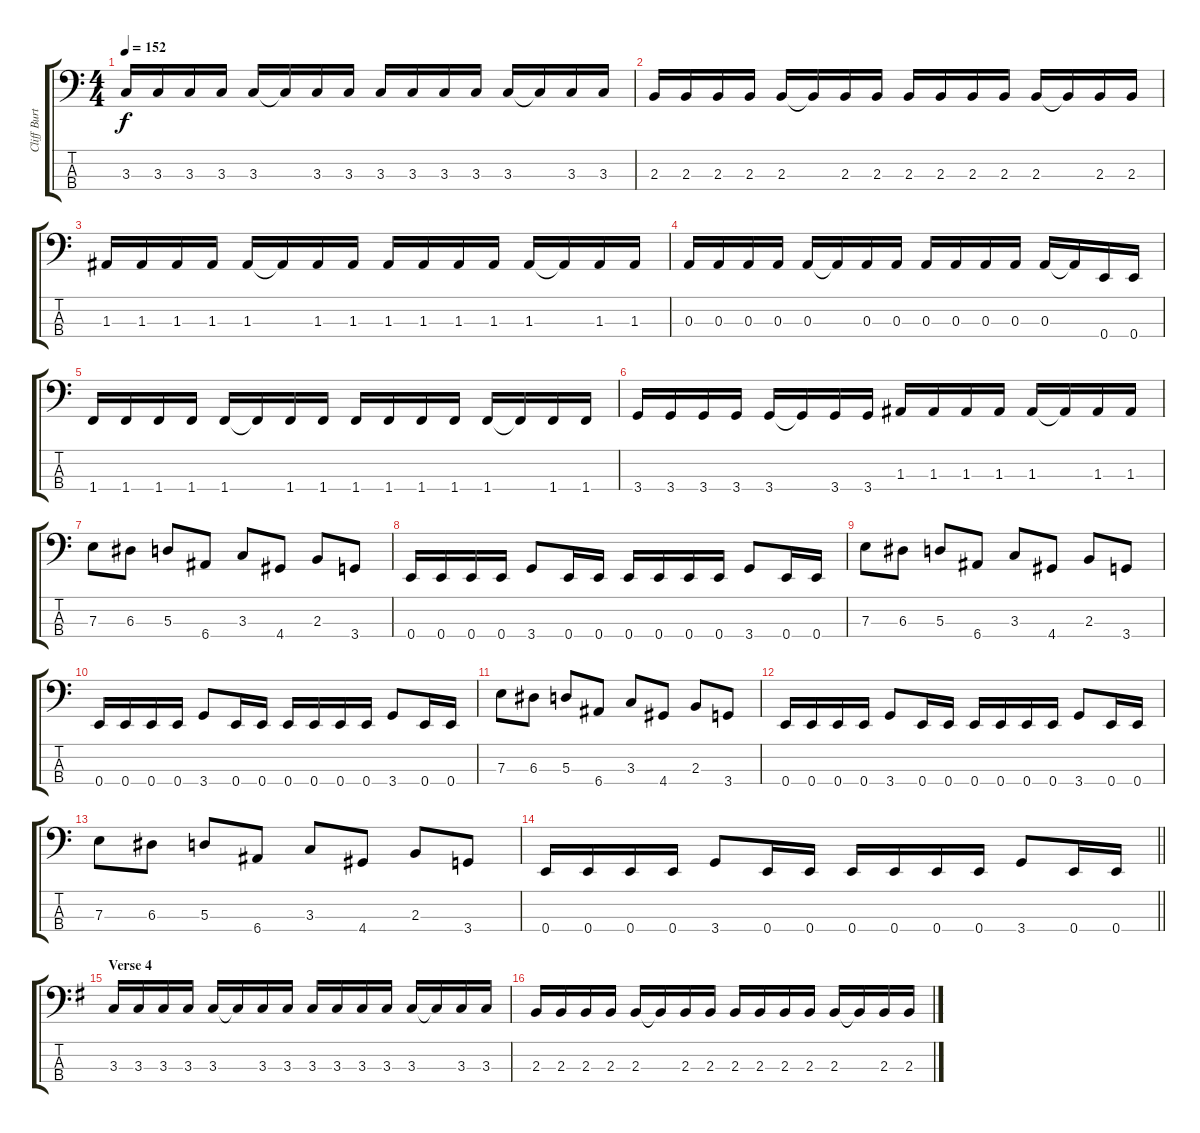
\track ("Cliff Burton" "Cliff Burt") {instrument electricbassfinger}
\staff {score tabs}
\tuning (G2 D2 A1 E1) {hide}
\ts (4 4)
\tempo 152
\clef f4
\ks c
3.3.16{dy f} 3.3.16 3.3.16 3.3.16 3.3.16 3.3{t}.16 3.3.16 3.3.16 3.3.16 3.3.16 3.3.16 3.3.16 3.3.16 3.3{t}.16 3.3.16 3.3.16 |
2.3.16 2.3.16 2.3.16 2.3.16 2.3.16 2.3{t}.16 2.3.16 2.3.16 2.3.16 2.3.16 2.3.16 2.3.16 2.3.16 2.3{t}.16 2.3.16 2.3.16 |
1.3.16 1.3.16 1.3.16 1.3.16 1.3.16 1.3{t}.16 1.3.16 1.3.16 1.3.16 1.3.16 1.3.16 1.3.16 1.3.16 1.3{t}.16 1.3.16 1.3.16 |
0.3.16 0.3.16 0.3.16 0.3.16 0.3.16 0.3{t}.16 0.3.16 0.3.16 0.3.16 0.3.16 0.3.16 0.3.16 0.3.16 0.3{t}.16 0.4.16 0.4.16 |
1.4.16 1.4.16 1.4.16 1.4.16 1.4.16 1.4{t}.16 1.4.16 1.4.16 1.4.16 1.4.16 1.4.16 1.4.16 1.4.16 1.4{t}.16 1.4.16 1.4.16 |
3.4.16 3.4.16 3.4.16 3.4.16 3.4.16 3.4{t}.16 3.4.16 3.4.16 1.3.16 1.3.16 1.3.16 1.3.16 1.3.16 1.3{t}.16 1.3.16 1.3.16 |
7.3.8 6.3.8 5.3.8 6.4.8 3.3.8 4.4.8 2.3.8 3.4.8 |
0.4.16 0.4.16 0.4.16 0.4.16 3.4.8 0.4.16 0.4.16 0.4.16 0.4.16 0.4.16 0.4.16 3.4.8 0.4.16 0.4.16 |
7.3.8 6.3.8 5.3.8 6.4.8 3.3.8 4.4.8 2.3.8 3.4.8 |
0.4.16 0.4.16 0.4.16 0.4.16 3.4.8 0.4.16 0.4.16 0.4.16 0.4.16 0.4.16 0.4.16 3.4.8 0.4.16 0.4.16 |
7.3.8 6.3.8 5.3.8 6.4.8 3.3.8 4.4.8 2.3.8 3.4.8 |
0.4.16 0.4.16 0.4.16 0.4.16 3.4.8 0.4.16 0.4.16 0.4.16 0.4.16 0.4.16 0.4.16 3.4.8 0.4.16 0.4.16 |
7.3.8 6.3.8 5.3.8 6.4.8 3.3.8 4.4.8 2.3.8 3.4.8 |
\barLineRight lightlight
0.4.16 0.4.16 0.4.16 0.4.16 3.4.8 0.4.16 0.4.16 0.4.16 0.4.16 0.4.16 0.4.16 3.4.8 0.4.16 0.4.16 |
\section ("" "Verse 4")
\ks g
3.3.16 3.3.16 3.3.16 3.3.16 3.3.16 3.3{t}.16 3.3.16 3.3.16 3.3.16 3.3.16 3.3.16 3.3.16 3.3.16 3.3{t}.16 3.3.16 3.3.16 |
2.3.16 2.3.16 2.3.16 2.3.16 2.3.16 2.3{t}.16 2.3.16 2.3.16 2.3.16 2.3.16 2.3.16 2.3.16 2.3.16 2.3{t}.16 2.3.16 2.3.16
